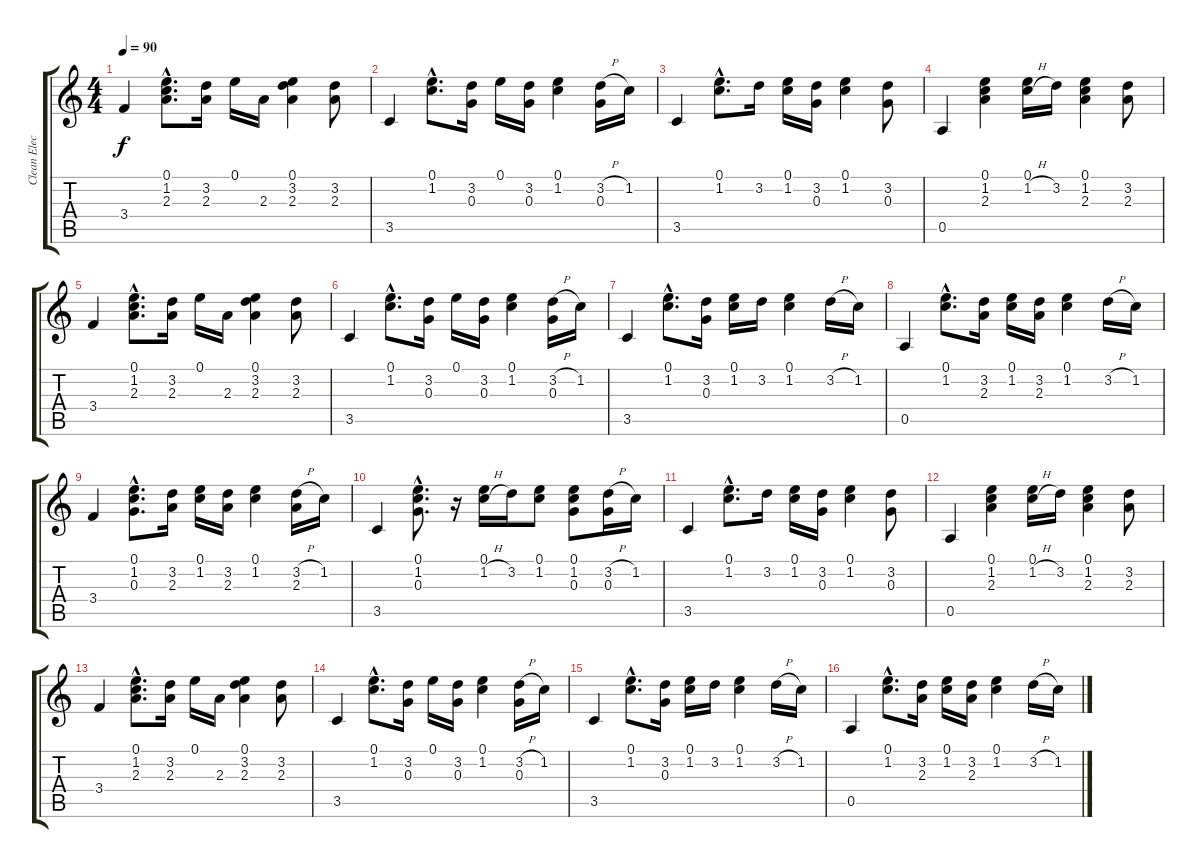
\track ("Clean Electric" "Clean Elec") {instrument electricguitarclean}
\staff {score tabs}
\tuning (E4 B3 G3 D3 A2 E2) {hide}
\ts (4 4)
\tempo 90
\clef g2
\ks c
3.4.4{dy f} (0.1{hac} 1.2{hac} 2.3{hac}).8{d} (3.2 2.3).16 0.1.16 2.3.16 (0.1 3.2 2.3).4 (3.2 2.3).8 |
3.5.4 (0.1{hac} 1.2{hac}).8{d} (3.2 0.3).16 0.1.16 (3.2 0.3).16 (0.1 1.2).4 (3.2{h} 0.3).16 1.2.16 |
3.5.4 (0.1{hac} 1.2{hac}).8{d} 3.2.16 (0.1 1.2).16 (3.2 0.3).16 (0.1 1.2).4 (3.2 0.3).8 |
0.5.4 (0.1 1.2 2.3).4 (0.1 1.2{h}).16 3.2.16 (0.1 1.2 2.3).4 (3.2 2.3).8 |
3.4.4 (0.1{hac} 1.2{hac} 2.3{hac}).8{d} (3.2 2.3).16 0.1.16 2.3.16 (0.1 3.2 2.3).4 (3.2 2.3).8 |
3.5.4 (0.1{hac} 1.2{hac}).8{d} (3.2 0.3).16 0.1.16 (3.2 0.3).16 (0.1 1.2).4 (3.2{h} 0.3).16 1.2.16 |
3.5.4 (0.1{hac} 1.2{hac}).8{d} (3.2 0.3).16 (0.1 1.2).16 3.2.16 (0.1 1.2).4 3.2{h}.16 1.2.16 |
0.5.4 (0.1{hac} 1.2{hac}).8{d} (3.2 2.3).16 (0.1 1.2).16 (3.2 2.3).16 (0.1 1.2).4 3.2{h}.16 1.2.16 |
3.4.4 (0.1{hac} 1.2{hac} 0.3{hac}).8{d} (3.2 2.3).16 (0.1 1.2).16 (3.2 2.3).16 (0.1 1.2).4 (3.2{h} 2.3).16 1.2.16 |
3.5.4 (0.1{hac} 1.2{hac} 0.3{hac}).8{d} r.16 (0.1 1.2{h}).16 3.2.16 (0.1 1.2).8 (0.1 1.2 0.3).8 (3.2{h} 0.3).16 1.2.16 |
3.5.4 (0.1{hac} 1.2{hac}).8{d} 3.2.16 (0.1 1.2).16 (3.2 0.3).16 (0.1 1.2).4 (3.2 0.3).8 |
0.5.4 (0.1 1.2 2.3).4 (0.1 1.2{h}).16 3.2.16 (0.1 1.2 2.3).4 (3.2 2.3).8 |
3.4.4 (0.1{hac} 1.2{hac} 2.3{hac}).8{d} (3.2 2.3).16 0.1.16 2.3.16 (0.1 3.2 2.3).4 (3.2 2.3).8 |
3.5.4 (0.1{hac} 1.2{hac}).8{d} (3.2 0.3).16 0.1.16 (3.2 0.3).16 (0.1 1.2).4 (3.2{h} 0.3).16 1.2.16 |
3.5.4 (0.1{hac} 1.2{hac}).8{d} (3.2 0.3).16 (0.1 1.2).16 3.2.16 (0.1 1.2).4 3.2{h}.16 1.2.16 |
0.5.4 (0.1{hac} 1.2{hac}).8{d} (3.2 2.3).16 (0.1 1.2).16 (3.2 2.3).16 (0.1 1.2).4 3.2{h}.16 1.2.16
